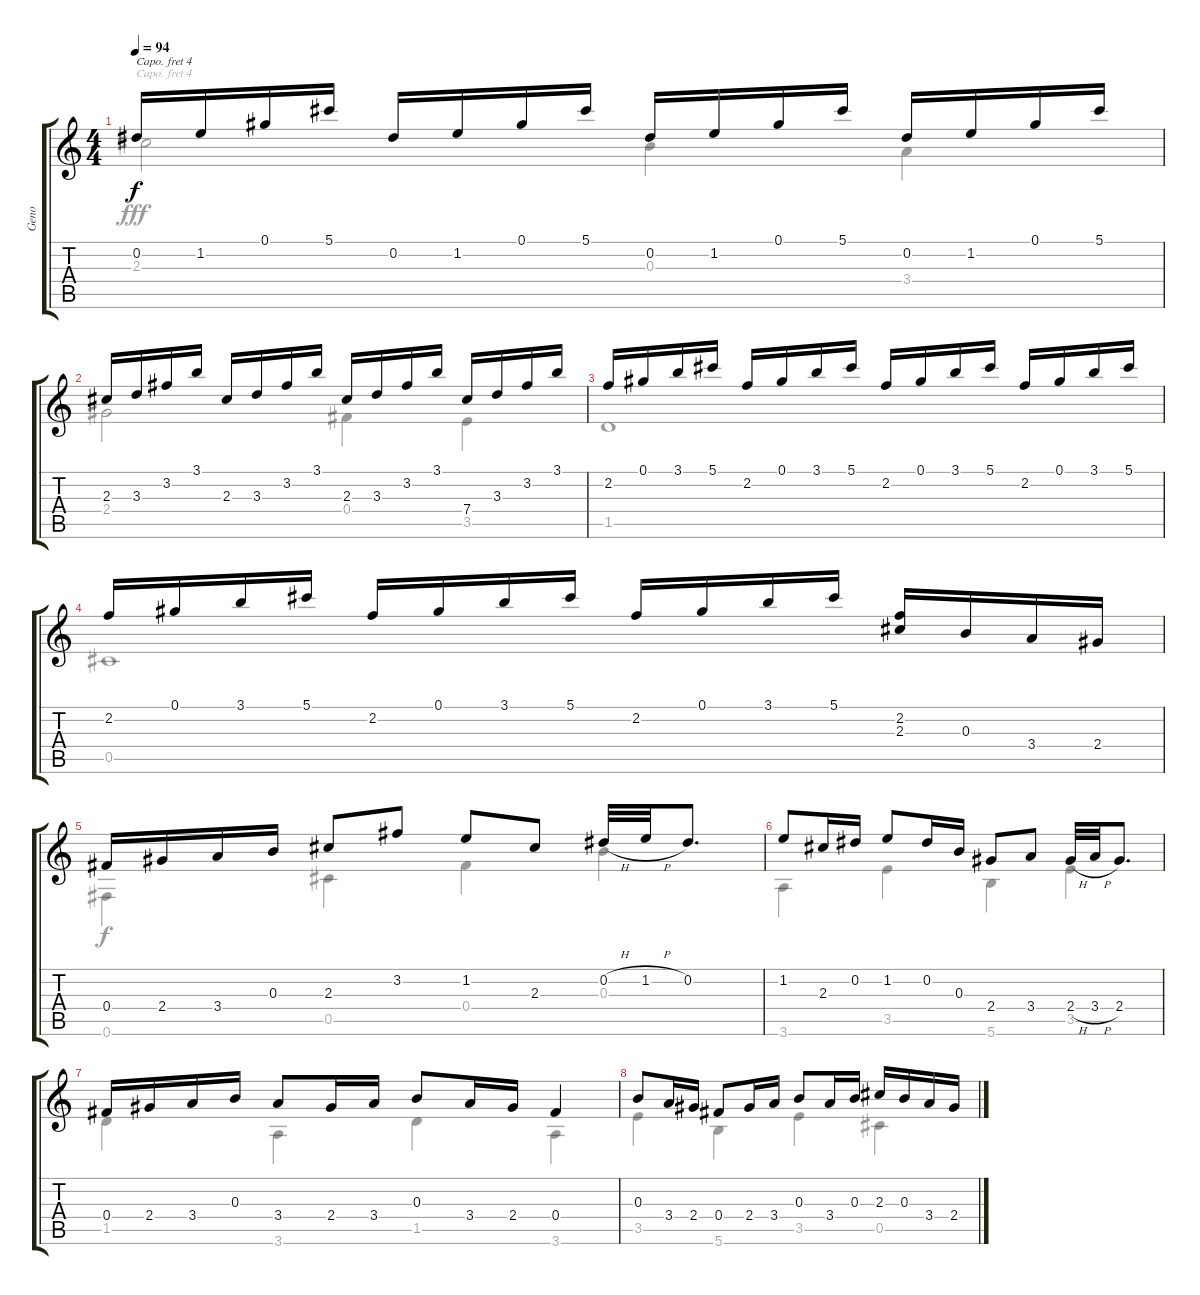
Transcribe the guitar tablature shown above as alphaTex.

\track ("Geno" "Geno") {instrument acousticguitarnylon}
\staff {score tabs}
\capo 4
\tuning (E4 B3 G3 D3 A2 D2) {hide}
\voice
\ts (4 4)
\tempo 94
\clef g2
\ks aminor
0.2.16{dy f} 1.2.16 0.1.16 5.1.16 0.2.16 1.2.16 0.1.16 5.1.16 0.2.16 1.2.16 0.1.16 5.1.16 0.2.16 1.2.16 0.1.16 5.1.16 |
2.3.16 3.3.16 3.2.16 3.1.16 2.3.16 3.3.16 3.2.16 3.1.16 2.3.16 3.3.16 3.2.16 3.1.16 7.4.16 3.3.16 3.2.16 3.1.16 |
2.2.16 0.1.16 3.1.16 5.1.16 2.2.16 0.1.16 3.1.16 5.1.16 2.2.16 0.1.16 3.1.16 5.1.16 2.2.16 0.1.16 3.1.16 5.1.16 |
2.2.16 0.1.16 3.1.16 5.1.16 2.2.16 0.1.16 3.1.16 5.1.16 2.2.16 0.1.16 3.1.16 5.1.16 (2.2 2.3).16 0.3.16 3.4.16 2.4.16 |
0.4.16 2.4.16 3.4.16 0.3.16 2.3.8 3.2.8 1.2.8 2.3.8 0.2{h}.32 1.2{h}.32 0.2.8{d} |
1.2.8 2.3.16 0.2.16 1.2.8 0.2.16 0.3.16 2.4.8 3.4.8 2.4{h}.32 3.4{h}.32 2.4.8{d} |
0.4.16 2.4.16 3.4.16 0.3.16 3.4.8 2.4.16 3.4.16 0.3.8 3.4.16 2.4.16 0.4.4 |
0.3.8 3.4.16 2.4.16 0.4.8 2.4.16 3.4.16 0.3.8 3.4.16 0.3.16 2.3.16 0.3.16 3.4.16 2.4.16
\voice
\clef g2
\ottava regular
\simile none
\ks aminor
2.3.2{dy fff} 0.3.4 3.4.4 |
2.4.2 0.4.4 3.5.4 |
1.5.1 |
0.5.1 |
0.6.4{dy f} 0.5.4 0.4.4 0.3.4 |
3.6.4 3.5.4 5.6.4 3.5.4 |
1.5.4 3.6.4 1.5.4 3.6.4 |
3.5.4 5.6.4 3.5.4 0.5.4
